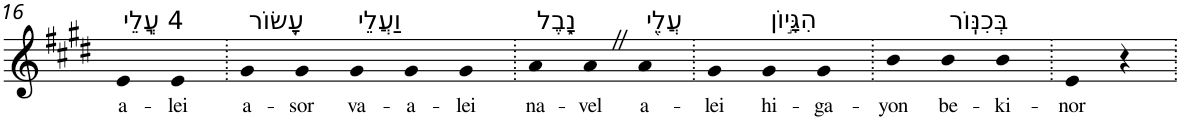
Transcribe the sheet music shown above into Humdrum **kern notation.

**kern	**text
*part1	*part1
*staff1	*staff1
*I"Piano	*
*I'Pno	*
!!LO:PB:g=z
*clefG2	*
*k[f#c#g#d#]	*
*E:	*
=16	=16
!LO:TX:a:t=4 עֲֽלֵי	!
!	!LO:LY:b
4e	a-
!	!LO:LY:b
4e	-lei
=17.	=17.
!LO:TX:a:t=עָ֭שׂוֹר	!
!	!LO:LY:b
4g#	a-
!	!LO:LY:b
4g#	-sor
!LO:TX:a:t=וַעֲלֵי	!
!	!LO:LY:b
4g#	va-
!	!LO:LY:b
4g#	-a-
!	!LO:LY:b
4g#	-lei
=18.	=18.
!LO:TX:a:t=נָ֑בֶל	!
!	!LO:LY:b
4a	na-
!	!LO:LY:b
4aZ	-vel
!LO:TX:a:t=עֲלֵ֖י	!
!	!LO:LY:b
4a	a-
=19.	=19.
!	!LO:LY:b
4g#	-lei
!LO:TX:a:t=הִגָּי֣וֹן	!
!	!LO:LY:b
4g#	hi-
!	!LO:LY:b
4g#	-ga-
=20.	=20.
!	!LO:LY:b
4b	-yon
!LO:TX:a:t=בְּכִנּֽוֹר	!
!	!LO:LY:b
4b	be-
!	!LO:LY:b
4b	-ki-
=21.	=21.
!	!LO:LY:b
4e	-nor
4r	.
=.	=.
*-	*-
